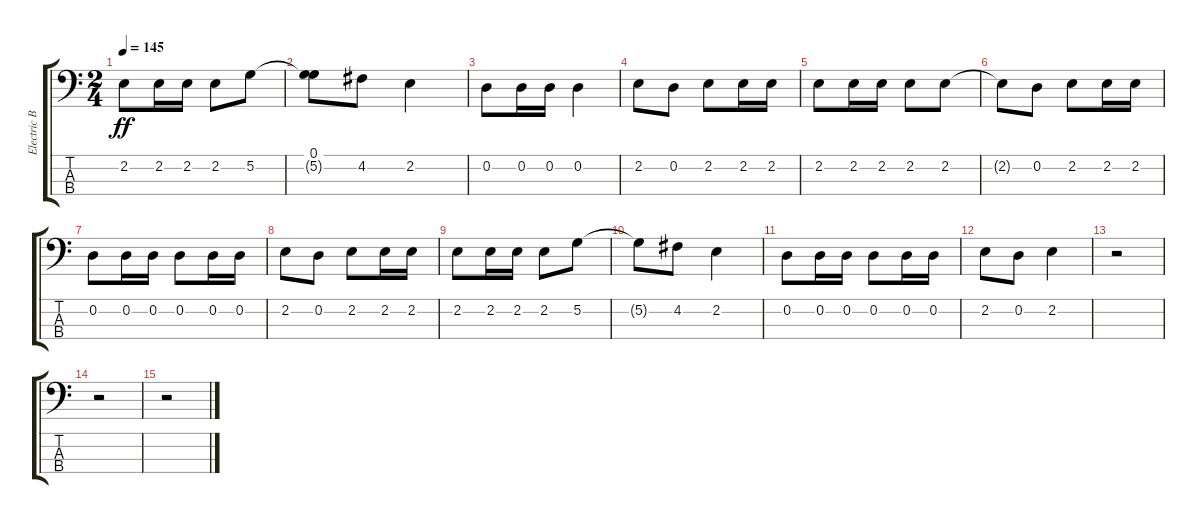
\track ("Electric Bass" "Electric B") {instrument electricbasspick}
\staff {score tabs}
\tuning (G2 D2 A1 E1) {hide}
\ts (2 4)
\tempo 145
\clef f4
\ks c
2.2.8{dy ff} 2.2.16 2.2.16 2.2.8 5.2.8 |
(0.1 5.2{t}).8 4.2.8 2.2.4 |
0.2.8 0.2.16 0.2.16 0.2.4 |
2.2.8 0.2.8 2.2.8 2.2.16 2.2.16 |
2.2.8 2.2.16 2.2.16 2.2.8 2.2.8 |
2.2{t}.8 0.2.8 2.2.8 2.2.16 2.2.16 |
0.2.8 0.2.16 0.2.16 0.2.8 0.2.16 0.2.16 |
2.2.8 0.2.8 2.2.8 2.2.16 2.2.16 |
2.2.8 2.2.16 2.2.16 2.2.8 5.2.8 |
5.2{t}.8 4.2.8 2.2.4 |
0.2.8 0.2.16 0.2.16 0.2.8 0.2.16 0.2.16 |
2.2.8 0.2.8 2.2.4 |
r.2 |
r.2 |
r.2
